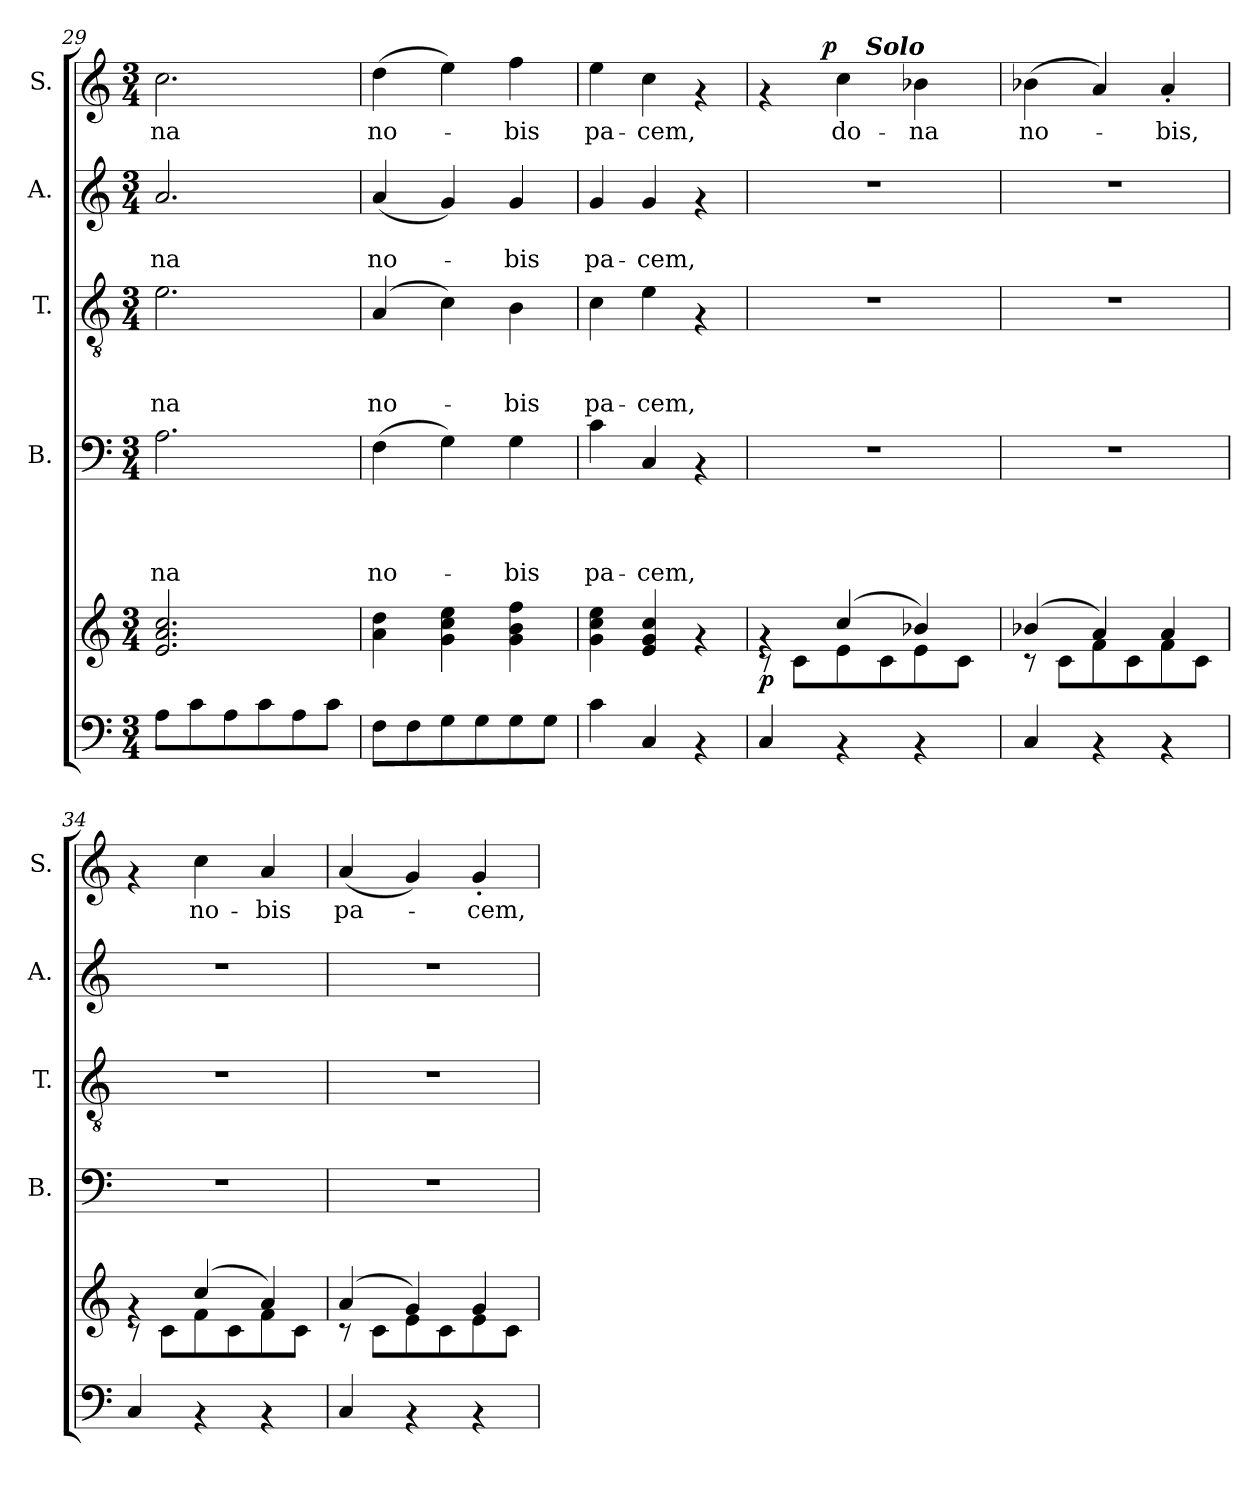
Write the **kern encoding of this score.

**kern	**kern	**dynam	**kern	**text	**text	**text	**text	**kern	**text	**text	**text	**kern	**text	**text	**kern	**text	**dynam
*part5	*part5	*part5	*part4	*part4	*part4	*part4	*part4	*part3	*part3	*part3	*part3	*part2	*part2	*part2	*part1	*part1	*part1
*staff6	*staff5	*staff5/6	*staff4	*staff4	*staff4	*staff4	*staff4	*staff3	*staff3	*staff3	*staff3	*staff2	*staff2	*staff2	*staff1	*staff1	*staff1
*	*	*	*I"B.	*	*	*	*	*I"T.	*	*	*	*I"A.	*	*	*I"S.	*	*
*	*	*	*I'B.	*	*	*	*	*I'T.	*	*	*	*I'A.	*	*	*I'S.	*	*
*clefF4	*clefG2	*	*clefF4	*	*	*	*	*clefGv2	*	*	*	*clefG2	*	*	*clefG2	*	*
*k[]	*k[]	*	*k[]	*	*	*	*	*k[]	*	*	*	*k[]	*	*	*k[]	*	*
*C:	*C:	*	*C:	*	*	*	*	*C:	*	*	*	*C:	*	*	*C:	*	*
*M3/4	*M3/4	*	*M3/4	*	*	*	*	*M3/4	*	*	*	*M3/4	*	*	*M3/4	*	*
=29	=29	=29	=29	=29	=29	=29	=29	=29	=29	=29	=29	=29	=29	=29	=29	=29	=29
!	!	!	!	!	!	!	!LO:LY:b	!	!	!	!LO:LY:b	!	!	!LO:LY:b	!	!LO:LY:b	!
8A\L	2.e/ 2.a/ 2.cc/	.	2.A\	.	.	.	-na	2.e\	.	.	-na	2.a/	.	-na	2.cc\	-na	.
8c\	.	.	.	.	.	.	.	.	.	.	.	.	.	.	.	.	.
8A\	.	.	.	.	.	.	.	.	.	.	.	.	.	.	.	.	.
8c\	.	.	.	.	.	.	.	.	.	.	.	.	.	.	.	.	.
8A\	.	.	.	.	.	.	.	.	.	.	.	.	.	.	.	.	.
8c\J	.	.	.	.	.	.	.	.	.	.	.	.	.	.	.	.	.
=30	=30	=30	=30	=30	=30	=30	=30	=30	=30	=30	=30	=30	=30	=30	=30	=30	=30
!	!	!	!	!	!	!	!LO:LY:b	!	!	!	!LO:LY:b	!	!	!LO:LY:b	!	!LO:LY:b	!
8F\L	4a\ 4dd\	.	(>4F\	.	.	.	no-	(4A/	.	.	no-	(<4a/	.	no-	(>4dd\	no-	.
8F\	.	.	.	.	.	.	.	.	.	.	.	.	.	.	.	.	.
8G\	4g\ 4cc\ 4ee\	.	4G\)	.	.	.	.	4c\)	.	.	.	4g/)	.	.	4ee\)	.	.
8G\	.	.	.	.	.	.	.	.	.	.	.	.	.	.	.	.	.
!	!	!	!	!	!	!	!LO:LY:b	!	!	!	!LO:LY:b	!	!	!LO:LY:b	!	!LO:LY:b	!
8G\	4g\ 4b\ 4ff\	.	4G\	.	.	.	-bis	4B\	.	.	-bis	4g/	.	-bis	4ff\	-bis	.
8G\J	.	.	.	.	.	.	.	.	.	.	.	.	.	.	.	.	.
=31	=31	=31	=31	=31	=31	=31	=31	=31	=31	=31	=31	=31	=31	=31	=31	=31	=31
!	!	!	!	!	!	!	!LO:LY:b	!	!	!	!LO:LY:b	!	!	!LO:LY:b	!	!LO:LY:b	!
4c\	4g\ 4cc\ 4ee\	.	4c\	.	.	.	pa-	4c\	.	.	pa-	4g/	.	pa-	4ee\	pa-	.
!	!	!	!	!	!	!	!LO:LY:b	!	!	!	!LO:LY:b	!	!	!LO:LY:b	!	!LO:LY:b	!
4C/	4e/ 4g/ 4cc/	.	4C/	.	.	.	-cem,	4e\	.	.	-cem,	4g/	.	-cem,	4cc\	-cem,	.
4rAA	4rf	.	4rAA	.	.	.	.	4rF	.	.	.	4rf	.	.	4rf	.	.
!!LO:LB:g=z
=32	=32	=32	=32	=32	=32	=32	=32	=32	=32	=32	=32	=32	=32	=32	=32	=32	=32
*	*^	*	*	*	*	*	*	*	*	*	*	*	*	*	*	*	*
!	!	!	!LO:DY:b	!	!	!	!	!	!	!	!	!	!	!	!	!	!	!
*	*	*	*	*	*	*	*	*	*	*	*	*	*	*	*	*^	*	*
*	*	*	*	*	*	*	*	*	*	*	*	*	*	*	*	*	*^	*	*
4C/	4rf	8rc	p	2.r	.	.	.	.	2.r	.	.	.	2.r	.	.	4rf	8..ryy	4ryy	.	.
.	.	8c\L	.	.	.	.	.	.	.	.	.	.	.	.	.	.	.	.	.	.
!	!	!	!	!	!	!	!	!	!	!	!	!	!	!	!	!	!	!	!	!LO:DY:a
.	.	.	.	.	.	.	.	.	.	.	.	.	.	.	.	.	2ryy	.	.	p
!	!	!	!	!	!	!	!	!	!	!	!	!	!	!	!	!	!	!	!LO:LY:b	!
4rAA	(4cc/	8e\	.	.	.	.	.	.	.	.	.	.	.	.	.	4cc\	.	16.ryy	do-	.
!	!	!	!	!	!	!	!	!	!	!	!	!	!	!	!	!	!	!LO:TX:a:Bi:t=Solo	!	!
.	.	.	.	.	.	.	.	.	.	.	.	.	.	.	.	.	.	4ryy	.	.
.	.	8c\	.	.	.	.	.	.	.	.	.	.	.	.	.	.	.	.	.	.
!	!	!	!	!	!	!	!	!	!	!	!	!	!	!	!	!	!	!	!LO:LY:b	!
4rAA	4b-X/)	8e\	.	.	.	.	.	.	.	.	.	.	.	.	.	4b-X\	.	.	-na	.
.	.	.	.	.	.	.	.	.	.	.	.	.	.	.	.	.	.	8ryy	.	.
.	.	8c\J	.	.	.	.	.	.	.	.	.	.	.	.	.	.	.	.	.	.
.	.	.	.	.	.	.	.	.	.	.	.	.	.	.	.	.	32ryy	32ryy	.	.
=33	=33	=33	=33	=33	=33	=33	=33	=33	=33	=33	=33	=33	=33	=33	=33	=33	=33	=33	=33	=33
!	!	!	!	!	!	!	!	!	!	!	!	!	!	!	!	!	!	!	!LO:LY:b	!
*	*	*	*	*	*	*	*	*	*	*	*	*	*	*	*	*v	*v	*v	*	*
4C/	(4b-X/	8rc	.	2.r	.	.	.	.	2.r	.	.	.	2.r	.	.	(>4b-X\	no-	.
.	.	8c\L	.	.	.	.	.	.	.	.	.	.	.	.	.	.	.	.
4rAA	4a/)	8f\	.	.	.	.	.	.	.	.	.	.	.	.	.	4a/)	.	.
.	.	8c\	.	.	.	.	.	.	.	.	.	.	.	.	.	.	.	.
!	!	!	!	!	!	!	!	!	!	!	!	!	!	!	!	!	!LO:LY:b	!
4rAA	4a/	8f\	.	.	.	.	.	.	.	.	.	.	.	.	.	4a'</	-bis,	.
.	.	8c\J	.	.	.	.	.	.	.	.	.	.	.	.	.	.	.	.
=34	=34	=34	=34	=34	=34	=34	=34	=34	=34	=34	=34	=34	=34	=34	=34	=34	=34	=34
4C/	4rf	8rc	.	2.r	.	.	.	.	2.r	.	.	.	2.r	.	.	4rf	.	.
.	.	8c\L	.	.	.	.	.	.	.	.	.	.	.	.	.	.	.	.
!	!	!	!	!	!	!	!	!	!	!	!	!	!	!	!	!	!LO:LY:b	!
4rAA	(4cc/	8f\	.	.	.	.	.	.	.	.	.	.	.	.	.	4cc\	no-	.
.	.	8c\	.	.	.	.	.	.	.	.	.	.	.	.	.	.	.	.
!	!	!	!	!	!	!	!	!	!	!	!	!	!	!	!	!	!LO:LY:b	!
4rAA	4a/)	8f\	.	.	.	.	.	.	.	.	.	.	.	.	.	4a/	-bis	.
.	.	8c\J	.	.	.	.	.	.	.	.	.	.	.	.	.	.	.	.
=35	=35	=35	=35	=35	=35	=35	=35	=35	=35	=35	=35	=35	=35	=35	=35	=35	=35	=35
!	!	!	!	!	!	!	!	!	!	!	!	!	!	!	!	!	!LO:LY:b	!
4C/	(4a/	8rc	.	2.r	.	.	.	.	2.r	.	.	.	2.r	.	.	(<4a/	pa-	.
.	.	8c\L	.	.	.	.	.	.	.	.	.	.	.	.	.	.	.	.
4rAA	4g/)	8e\	.	.	.	.	.	.	.	.	.	.	.	.	.	4g/)	.	.
.	.	8c\	.	.	.	.	.	.	.	.	.	.	.	.	.	.	.	.
!	!	!	!	!	!	!	!	!	!	!	!	!	!	!	!	!	!LO:LY:b	!
4rAA	4g/	8e\	.	.	.	.	.	.	.	.	.	.	.	.	.	4g'</	-cem,	.
.	.	8c\J	.	.	.	.	.	.	.	.	.	.	.	.	.	.	.	.
*	*v	*v	*	*	*	*	*	*	*	*	*	*	*	*	*	*	*	*
=	=	=	=	=	=	=	=	=	=	=	=	=	=	=	=	=	=
*-	*-	*-	*-	*-	*-	*-	*-	*-	*-	*-	*-	*-	*-	*-	*-	*-	*-
